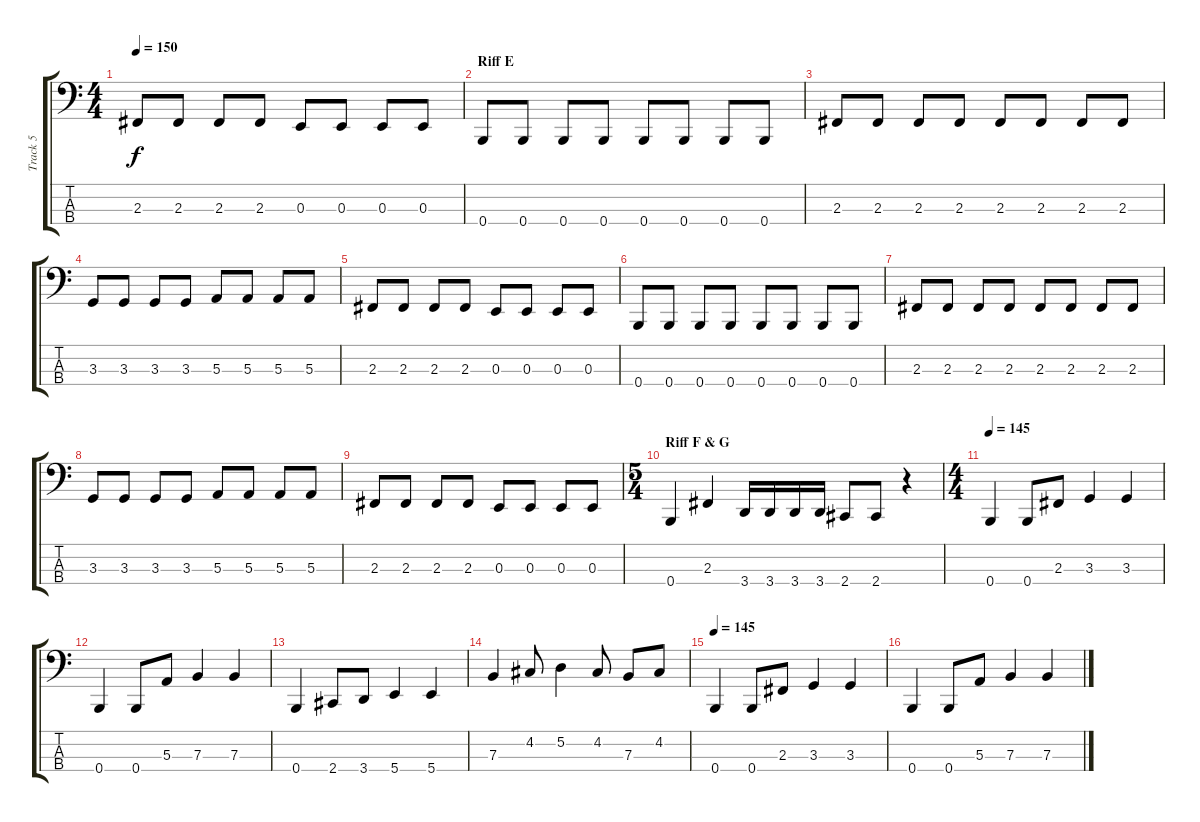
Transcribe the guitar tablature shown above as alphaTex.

\track ("Track 5" "Track 5") {instrument electricbassfinger}
\staff {score tabs}
\tuning (D2 A1 E1 B0) {hide}
\ts (4 4)
\tempo 150
\clef f4
\ks c
2.3.8{dy f} 2.3.8 2.3.8 2.3.8 0.3.8 0.3.8 0.3.8 0.3.8 |
\section ("" "Riff E")
0.4.8 0.4.8 0.4.8 0.4.8 0.4.8 0.4.8 0.4.8 0.4.8 |
2.3.8 2.3.8 2.3.8 2.3.8 2.3.8 2.3.8 2.3.8 2.3.8 |
3.3.8 3.3.8 3.3.8 3.3.8 5.3.8 5.3.8 5.3.8 5.3.8 |
2.3.8 2.3.8 2.3.8 2.3.8 0.3.8 0.3.8 0.3.8 0.3.8 |
0.4.8 0.4.8 0.4.8 0.4.8 0.4.8 0.4.8 0.4.8 0.4.8 |
2.3.8 2.3.8 2.3.8 2.3.8 2.3.8 2.3.8 2.3.8 2.3.8 |
3.3.8 3.3.8 3.3.8 3.3.8 5.3.8 5.3.8 5.3.8 5.3.8 |
2.3.8 2.3.8 2.3.8 2.3.8 0.3.8 0.3.8 0.3.8 0.3.8 |
\ts (5 4)
\section ("" "Riff F & G")
0.4.4 2.3.4 3.4.16 3.4.16 3.4.16 3.4.16 2.4.8 2.4.8 r.4 |
\ts (4 4)
\tempo 145
0.4.4 0.4.8 2.3.8 3.3.4 3.3.4 |
0.4.4 0.4.8 5.3.8 7.3.4 7.3.4 |
0.4.4 2.4.8 3.4.8 5.4.4 5.4.4 |
7.3.4 4.2.8 5.2.4 4.2.8 7.3.8 4.2.8 |
\tempo 145
0.4.4 0.4.8 2.3.8 3.3.4 3.3.4 |
0.4.4 0.4.8 5.3.8 7.3.4 7.3.4
